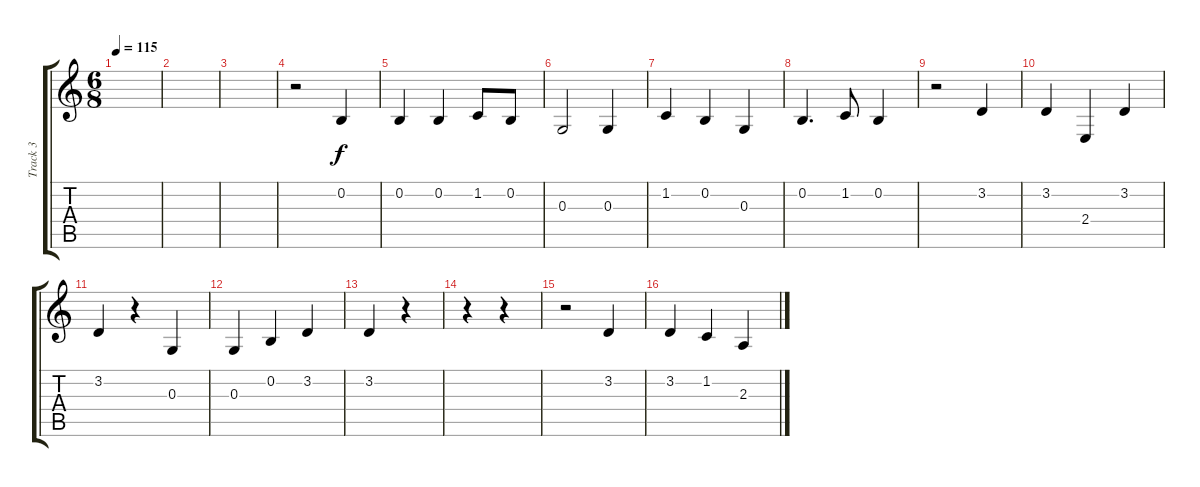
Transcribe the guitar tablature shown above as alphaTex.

\track ("Track 3" "Track 3") {instrument flute}
\staff {score tabs}
\tuning (E4 B3 G3 D3 A2 E2) {hide}
\ts (6 8)
\tempo 115
\clef g2
\ks c
|
|
|
r.2 0.2.4 |
0.2.4 0.2.4 1.2.8 0.2.8 |
0.3.2 0.3.4 |
1.2.4 0.2.4 0.3.4 |
0.2.4{d} 1.2.8 0.2.4 |
r.2 3.2.4 |
3.2.4 2.4.4 3.2.4 |
3.2.4 r.4 0.3.4 |
0.3.4 0.2.4 3.2.4 |
3.2.4 r.4 |
r.4 r.4 |
r.2 3.2.4 |
3.2.4 1.2.4 2.3.4
